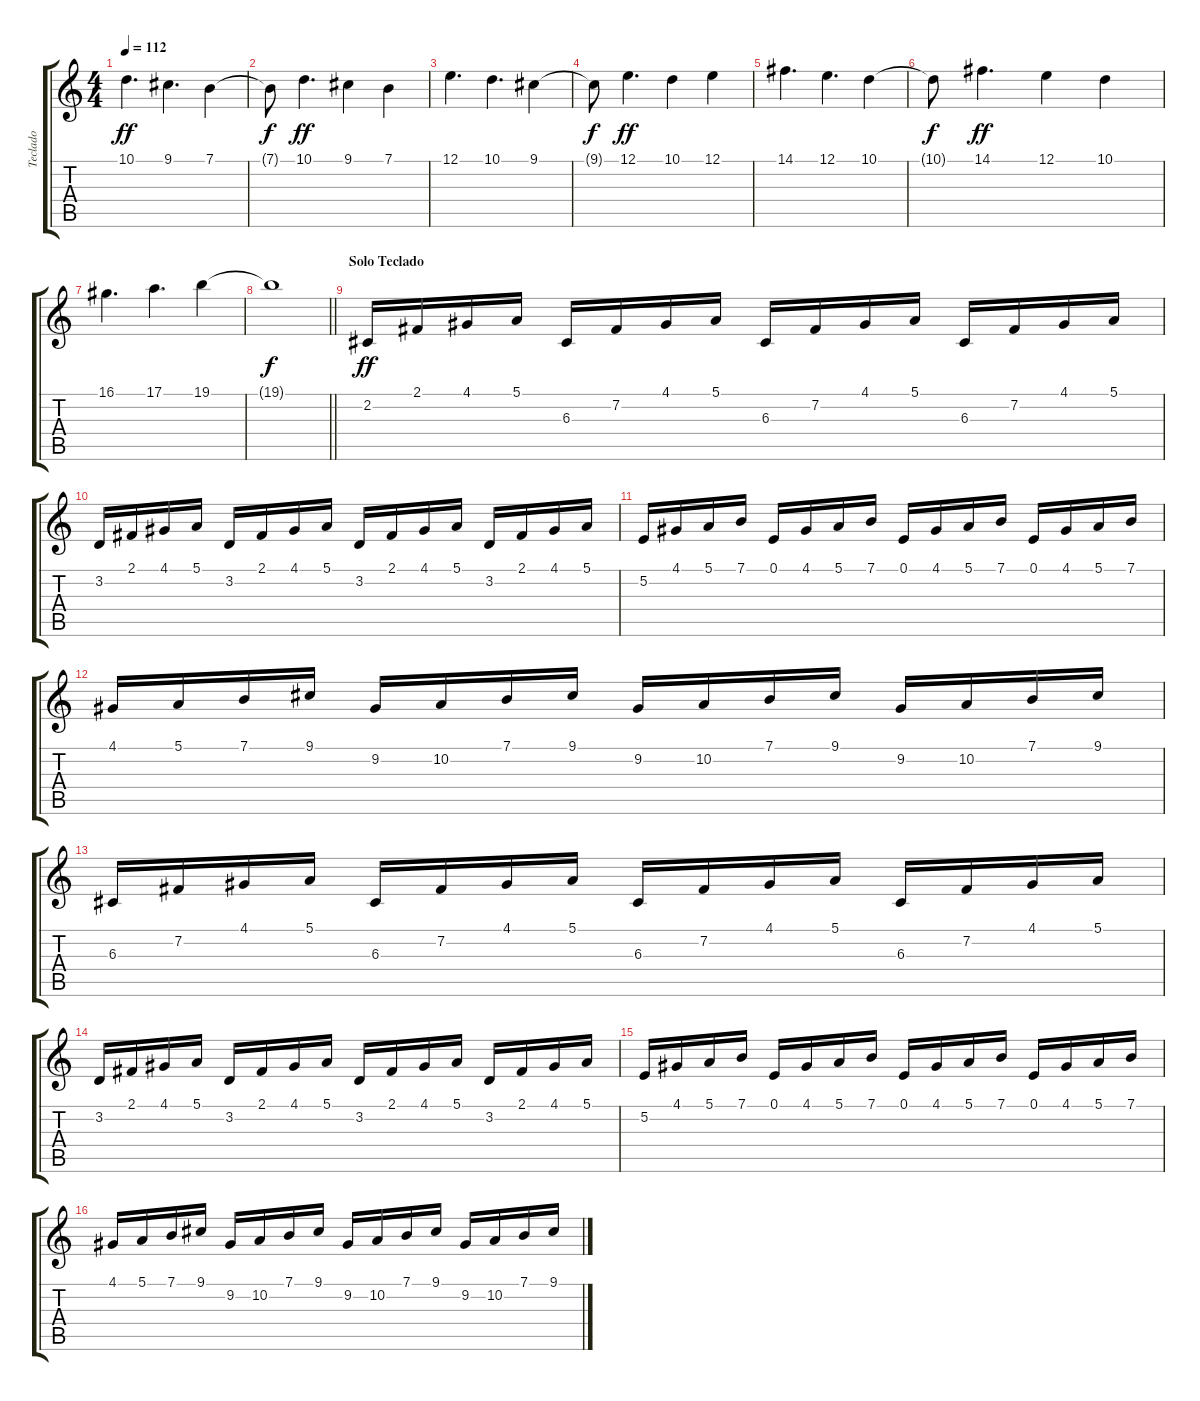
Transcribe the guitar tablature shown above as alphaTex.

\track ("Teclado" "Teclado") {instrument lead2sawtooth}
\staff {score tabs}
\tuning (E4 B3 G3 D3 A2 E2) {hide}
\ts (4 4)
\tempo 112
\clef g2
\ks c
10.1.4{d dy ff} 9.1.4{d} 7.1.4 |
7.1{t}.8{dy f} 10.1.4{d dy ff} 9.1.4 7.1.4 |
12.1.4{d} 10.1.4{d} 9.1.4 |
9.1{t}.8{dy f} 12.1.4{d dy ff} 10.1.4 12.1.4 |
14.1.4{d} 12.1.4{d} 10.1.4 |
10.1{t}.8{dy f} 14.1.4{d dy ff} 12.1.4 10.1.4 |
16.1.4{d} 17.1.4{d} 19.1.4 |
\barLineRight lightlight
19.1{t}.1{dy f} |
\section ("" "Solo Teclado")
2.2.16{dy ff} 2.1.16 4.1.16 5.1.16 6.3.16 7.2.16 4.1.16 5.1.16 6.3.16 7.2.16 4.1.16 5.1.16 6.3.16 7.2.16 4.1.16 5.1.16 |
3.2.16 2.1.16 4.1.16 5.1.16 3.2.16 2.1.16 4.1.16 5.1.16 3.2.16 2.1.16 4.1.16 5.1.16 3.2.16 2.1.16 4.1.16 5.1.16 |
5.2.16 4.1.16 5.1.16 7.1.16 0.1.16 4.1.16 5.1.16 7.1.16 0.1.16 4.1.16 5.1.16 7.1.16 0.1.16 4.1.16 5.1.16 7.1.16 |
4.1.16 5.1.16 7.1.16 9.1.16 9.2.16 10.2.16 7.1.16 9.1.16 9.2.16 10.2.16 7.1.16 9.1.16 9.2.16 10.2.16 7.1.16 9.1.16 |
6.3.16 7.2.16 4.1.16 5.1.16 6.3.16 7.2.16 4.1.16 5.1.16 6.3.16 7.2.16 4.1.16 5.1.16 6.3.16 7.2.16 4.1.16 5.1.16 |
3.2.16 2.1.16 4.1.16 5.1.16 3.2.16 2.1.16 4.1.16 5.1.16 3.2.16 2.1.16 4.1.16 5.1.16 3.2.16 2.1.16 4.1.16 5.1.16 |
5.2.16 4.1.16 5.1.16 7.1.16 0.1.16 4.1.16 5.1.16 7.1.16 0.1.16 4.1.16 5.1.16 7.1.16 0.1.16 4.1.16 5.1.16 7.1.16 |
4.1.16 5.1.16 7.1.16 9.1.16 9.2.16 10.2.16 7.1.16 9.1.16 9.2.16 10.2.16 7.1.16 9.1.16 9.2.16 10.2.16 7.1.16 9.1.16
